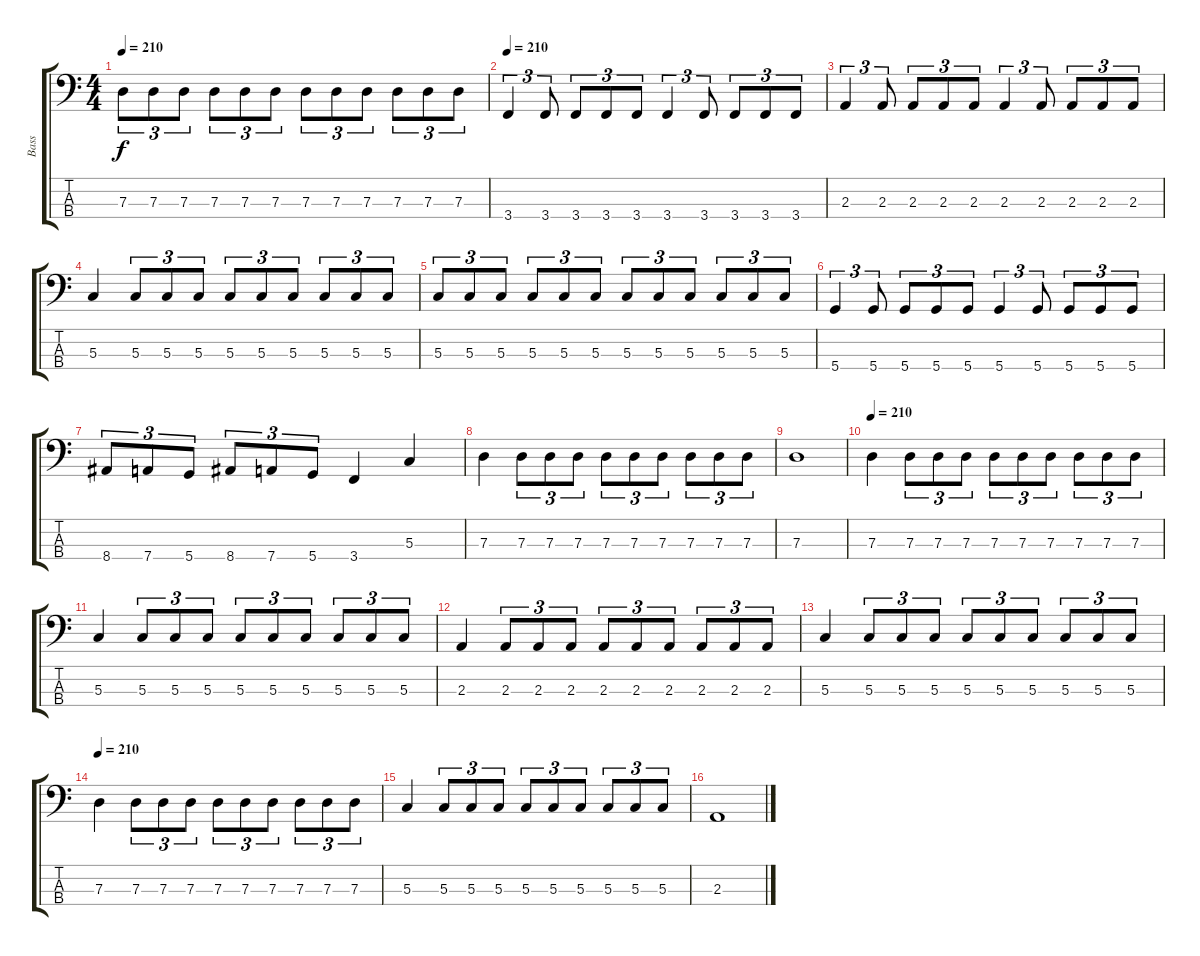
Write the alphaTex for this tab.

\track ("Bass" "Bass") {instrument electricbassfinger}
\staff {score tabs}
\tuning (F2 C2 G1 D1) {hide}
\ts (4 4)
\tempo 210
\clef f4
\ks c
7.3.8{tu (3 2) dy f} 7.3.8{tu (3 2)} 7.3.8{tu (3 2)} 7.3.8{tu (3 2)} 7.3.8{tu (3 2)} 7.3.8{tu (3 2)} 7.3.8{tu (3 2)} 7.3.8{tu (3 2)} 7.3.8{tu (3 2)} 7.3.8{tu (3 2)} 7.3.8{tu (3 2)} 7.3.8{tu (3 2)} |
\tempo 210
3.4.4{tu (3 2)} 3.4.8{tu (3 2)} 3.4.8{tu (3 2)} 3.4.8{tu (3 2)} 3.4.8{tu (3 2)} 3.4.4{tu (3 2)} 3.4.8{tu (3 2)} 3.4.8{tu (3 2)} 3.4.8{tu (3 2)} 3.4.8{tu (3 2)} |
2.3.4{tu (3 2)} 2.3.8{tu (3 2)} 2.3.8{tu (3 2)} 2.3.8{tu (3 2)} 2.3.8{tu (3 2)} 2.3.4{tu (3 2)} 2.3.8{tu (3 2)} 2.3.8{tu (3 2)} 2.3.8{tu (3 2)} 2.3.8{tu (3 2)} |
5.3.4 5.3.8{tu (3 2)} 5.3.8{tu (3 2)} 5.3.8{tu (3 2)} 5.3.8{tu (3 2)} 5.3.8{tu (3 2)} 5.3.8{tu (3 2)} 5.3.8{tu (3 2)} 5.3.8{tu (3 2)} 5.3.8{tu (3 2)} |
5.3.8{tu (3 2)} 5.3.8{tu (3 2)} 5.3.8{tu (3 2)} 5.3.8{tu (3 2)} 5.3.8{tu (3 2)} 5.3.8{tu (3 2)} 5.3.8{tu (3 2)} 5.3.8{tu (3 2)} 5.3.8{tu (3 2)} 5.3.8{tu (3 2)} 5.3.8{tu (3 2)} 5.3.8{tu (3 2)} |
5.4.4{tu (3 2)} 5.4.8{tu (3 2)} 5.4.8{tu (3 2)} 5.4.8{tu (3 2)} 5.4.8{tu (3 2)} 5.4.4{tu (3 2)} 5.4.8{tu (3 2)} 5.4.8{tu (3 2)} 5.4.8{tu (3 2)} 5.4.8{tu (3 2)} |
8.4.8{tu (3 2)} 7.4.8{tu (3 2)} 5.4.8{tu (3 2)} 8.4.8{tu (3 2)} 7.4.8{tu (3 2)} 5.4.8{tu (3 2)} 3.4.4 5.3.4 |
7.3.4 7.3.8{tu (3 2)} 7.3.8{tu (3 2)} 7.3.8{tu (3 2)} 7.3.8{tu (3 2)} 7.3.8{tu (3 2)} 7.3.8{tu (3 2)} 7.3.8{tu (3 2)} 7.3.8{tu (3 2)} 7.3.8{tu (3 2)} |
7.3.1 |
\tempo 210
7.3.4 7.3.8{tu (3 2)} 7.3.8{tu (3 2)} 7.3.8{tu (3 2)} 7.3.8{tu (3 2)} 7.3.8{tu (3 2)} 7.3.8{tu (3 2)} 7.3.8{tu (3 2)} 7.3.8{tu (3 2)} 7.3.8{tu (3 2)} |
5.3.4 5.3.8{tu (3 2)} 5.3.8{tu (3 2)} 5.3.8{tu (3 2)} 5.3.8{tu (3 2)} 5.3.8{tu (3 2)} 5.3.8{tu (3 2)} 5.3.8{tu (3 2)} 5.3.8{tu (3 2)} 5.3.8{tu (3 2)} |
2.3.4 2.3.8{tu (3 2)} 2.3.8{tu (3 2)} 2.3.8{tu (3 2)} 2.3.8{tu (3 2)} 2.3.8{tu (3 2)} 2.3.8{tu (3 2)} 2.3.8{tu (3 2)} 2.3.8{tu (3 2)} 2.3.8{tu (3 2)} |
5.3.4 5.3.8{tu (3 2)} 5.3.8{tu (3 2)} 5.3.8{tu (3 2)} 5.3.8{tu (3 2)} 5.3.8{tu (3 2)} 5.3.8{tu (3 2)} 5.3.8{tu (3 2)} 5.3.8{tu (3 2)} 5.3.8{tu (3 2)} |
\tempo 210
7.3.4 7.3.8{tu (3 2)} 7.3.8{tu (3 2)} 7.3.8{tu (3 2)} 7.3.8{tu (3 2)} 7.3.8{tu (3 2)} 7.3.8{tu (3 2)} 7.3.8{tu (3 2)} 7.3.8{tu (3 2)} 7.3.8{tu (3 2)} |
5.3.4 5.3.8{tu (3 2)} 5.3.8{tu (3 2)} 5.3.8{tu (3 2)} 5.3.8{tu (3 2)} 5.3.8{tu (3 2)} 5.3.8{tu (3 2)} 5.3.8{tu (3 2)} 5.3.8{tu (3 2)} 5.3.8{tu (3 2)} |
2.3.1
